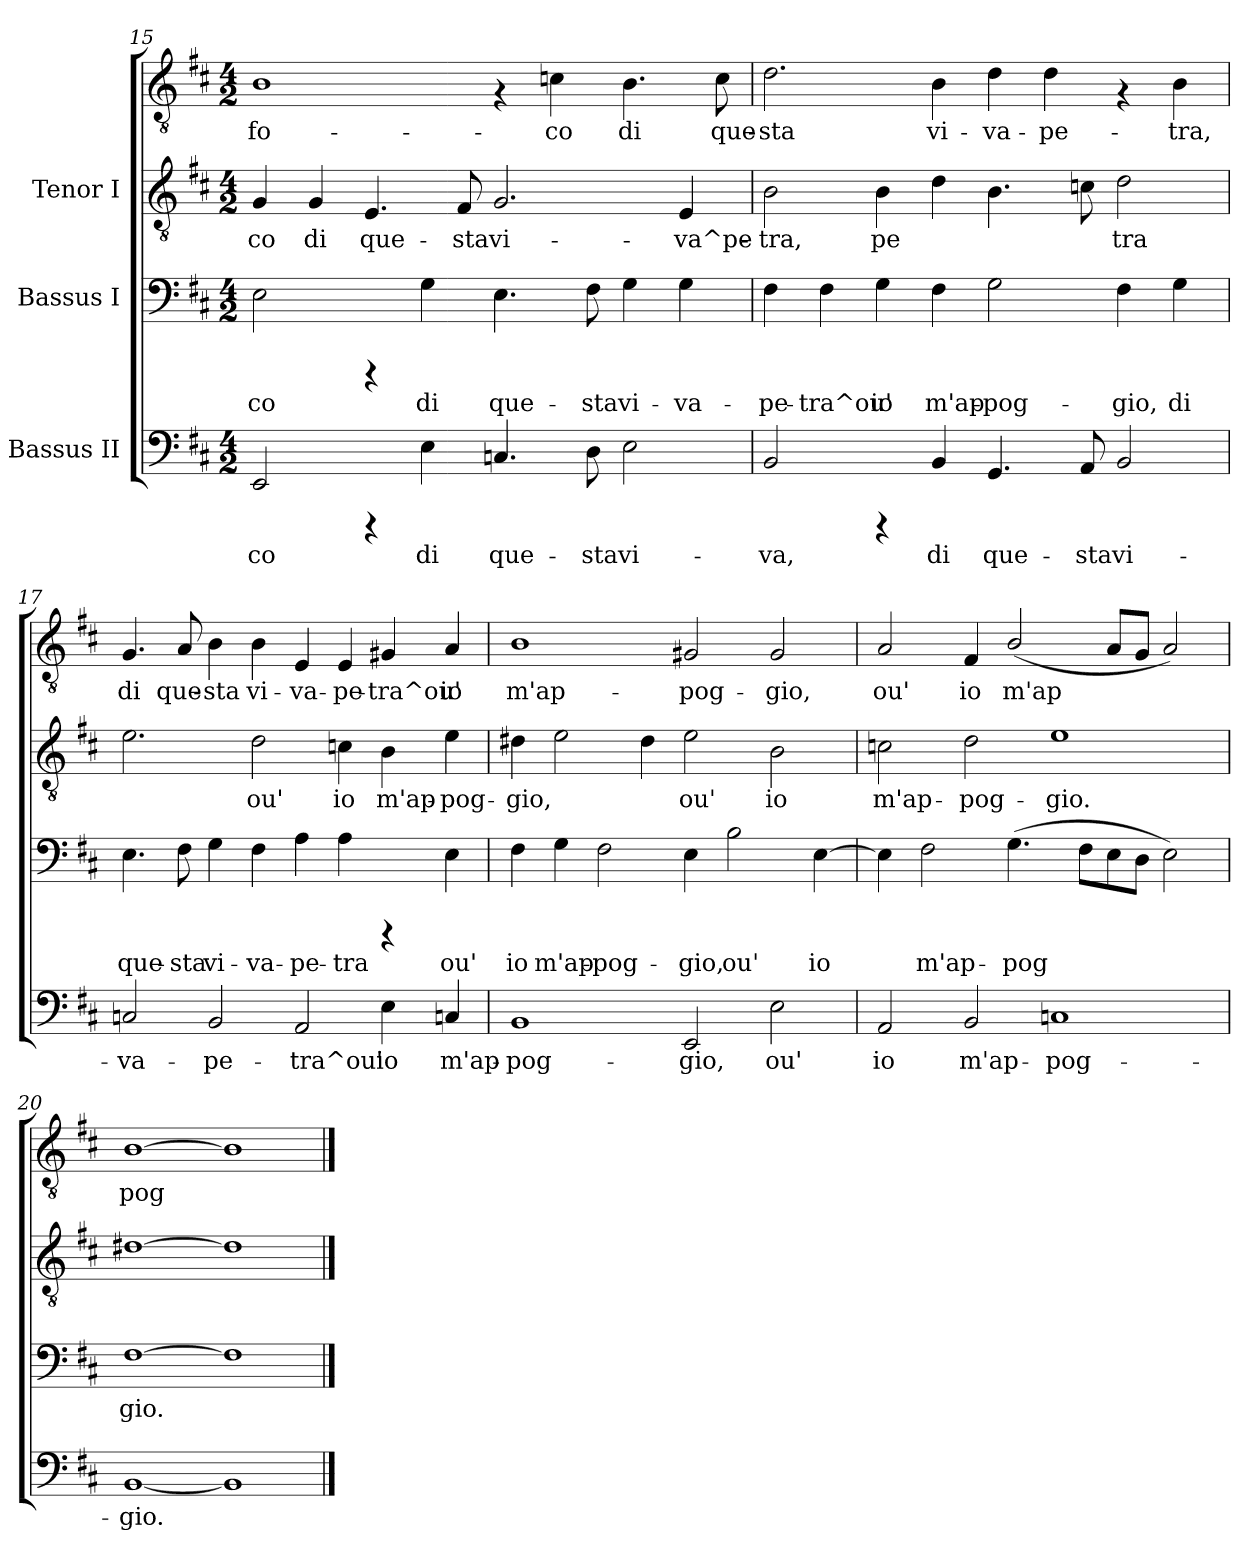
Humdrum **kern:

**kern	**text	**kern	**text	**kern	**text	**kern	**text
*part3	*part3	*part2	*part2	*part1	*part1	*part1	*part1
*staff4	*staff4	*staff3	*staff3	*staff2	*staff2	*staff1	*staff1
*I"Bassus II	*	*I"Bassus I	*	*I"Tenor I	*	*	*
!!LO:PB:g=z
*clefF4	*	*clefF4	*	*clefGv2	*	*clefGv2	*
*k[f#c#]	*	*k[f#c#]	*	*k[f#c#]	*	*k[f#c#]	*
*D:	*	*D:	*	*D:	*	*D:	*
*M4/2	*	*M4/2	*	*M4/2	*	*M4/2	*
=15	=15	=15	=15	=15	=15	=15	=15
!	!LO:LY:b:cj	!	!LO:LY:b:cj	!	!LO:LY:b:cj	!	!LO:LY:b:cj
2EE/	-co	2E\	-co	4G/	-co	1B	-fo-
!	!	!	!	!	!LO:LY:b:cj	!	!
.	.	.	.	4G/	di	.	.
!	!	!	!	!	!LO:LY:b:cj	!	!
4rCCC	.	4rCCC	.	4.E/	que-	.	.
!	!LO:LY:b:cj	!	!LO:LY:b:cj	!	!	!	!
4E\	di	4G\	di	.	.	.	.
!	!	!	!	!	!LO:LY:b:cj	!	!
.	.	.	.	8F#/	-sta	.	.
!	!LO:LY:b:cj	!	!LO:LY:b:cj	!	!LO:LY:b:cj	!	!
4.Cn/	que-	4.E\	que-	2.G/	vi-	4rF	.
!	!	!	!	!	!	!	!LO:LY:b:cj
.	.	.	.	.	.	4cn\	-co
!	!LO:LY:b:cj	!	!LO:LY:b:cj	!	!	!	!
8D\	-sta	8F#\	-sta	.	.	.	.
!	!LO:LY:b:cj	!	!LO:LY:b:cj	!	!	!	!LO:LY:b:cj
2E\	vi-	4G\	vi-	.	.	4.B\	di
!	!	!	!LO:LY:b:cj	!	!LO:LY:b:cj	!	!
.	.	4G\	-va-	4E/	-va^pe-	.	.
!	!	!	!	!	!	!	!LO:LY:b:cj
.	.	.	.	.	.	8c\	que-
=16	=16	=16	=16	=16	=16	=16	=16
!	!LO:LY:b:cj	!	!LO:LY:b:cj	!	!LO:LY:b:cj	!	!LO:LY:b:cj
2BB/	-va,	4F#\	-pe-	2B\	tra,	2.d\	-sta
!	!	!	!LO:LY:b:cj	!	!	!	!
.	.	4F#\	-tra^ou'	.	.	.	.
!	!	!	!LO:LY:b:cj	!	!LO:LY:b:cj	!	!
4rCCC	.	4G\	io	4B\	pe-	.	.
!	!LO:LY:b:cj	!	!LO:LY:b:cj	!	!LO:LY:b:cj	!	!LO:LY:b:cj
4BB/	di	4F#\	m'ap-	4d\	-	4B\	vi-
!	!LO:LY:b:cj	!	!LO:LY:b:cj	!	!LO:LY:b:cj	!	!LO:LY:b:cj
4.GG/	que-	2G\	-pog-	4.B\	.	4d\	-va-
!	!	!	!	!	!	!	!LO:LY:b:cj
.	.	.	.	.	.	4d\	-pe-
!	!LO:LY:b:cj	!	!	!	!LO:LY:b:cj	!	!
8AA/	-sta	.	.	8cn\	.	.	.
!	!LO:LY:b:cj	!	!LO:LY:b:cj	!	!LO:LY:b:cj	!	!
2BB/	vi-	4F#\	-gio,	2d\	tra	4rF	.
!	!	!	!LO:LY:b:cj	!	!	!	!LO:LY:b:cj
.	.	4G\	di	.	.	4B\	-tra,
!!LO:LB:g=z
=17	=17	=17	=17	=17	=17	=17	=17
!	!LO:LY:b:cj	!	!LO:LY:b:cj	!	!LO:LY:b:cj	!	!LO:LY:b:cj
2Cn/	-va-	4.E\	que-	2.e\	.	4.G/	di
!	!	!	!LO:LY:b:cj	!	!	!	!LO:LY:b:cj
.	.	8F#\	-sta	.	.	8A/	que-
!	!LO:LY:b:cj	!	!LO:LY:b:cj	!	!	!	!LO:LY:b:cj
2BB/	-pe-	4G\	vi-	.	.	4B\	-sta
!	!	!	!LO:LY:b:cj	!	!LO:LY:b:cj	!	!LO:LY:b:cj
.	.	4F#\	-va-	2d\	ou'	4B\	vi-
!	!LO:LY:b:cj	!	!LO:LY:b:cj	!	!	!	!LO:LY:b:cj
2AA/	-tra^ou'	4A\	-pe-	.	.	4E/	-va-
!	!	!	!LO:LY:b:cj	!	!LO:LY:b:cj	!	!LO:LY:b:cj
.	.	4A\	-tra	4cn\	io	4E/	-pe-
!	!LO:LY:b:cj	!	!	!	!LO:LY:b:cj	!	!LO:LY:b:cj
4E\	io	4rCCC	.	4B\	m'ap-	4G#X/	-tra^ou'
!	!LO:LY:b:cj	!	!LO:LY:b:cj	!	!LO:LY:b:cj	!	!LO:LY:b:cj
4Cn/	m'ap-	4E\	ou'	4e\	-pog-	4A/	io
=18	=18	=18	=18	=18	=18	=18	=18
!	!LO:LY:b:cj	!	!LO:LY:b:cj	!	!LO:LY:b:cj	!	!LO:LY:b:cj
1BB	-pog-	4F#\	io	4d#X\	gio,	1B	-m'ap-
!	!	!	!LO:LY:b:cj	!	!LO:LY:b:cj	!	!
.	.	4G\	m'ap-	2e\	.	.	.
!	!	!	!LO:LY:b:cj	!	!	!	!
.	.	2F#\	-pog-	.	.	.	.
!	!	!	!	!	!LO:LY:b:cj	!	!
.	.	.	.	4d#\	.	.	.
!	!LO:LY:b:cj	!	!LO:LY:b:cj	!	!LO:LY:b:cj	!	!LO:LY:b:cj
2EE/	-gio,	4E\	-gio,	2e\	ou'	2G#X/	-pog-
!	!	!	!LO:LY:b:cj	!	!	!	!
.	.	2B\	ou'	.	.	.	.
!	!LO:LY:b:cj	!	!	!	!LO:LY:b:cj	!	!LO:LY:b:cj
2E\	ou'	.	.	2B\	io	2G#/	-gio,
!	!	!	!LO:LY:b:cj	!	!	!	!
.	.	[>4E\	io	.	.	.	.
!!LO:LB:g=z
=19	=19	=19	=19	=19	=19	=19	=19
!	!LO:LY:b:cj	!	!LO:LY:b:cj	!	!LO:LY:b:cj	!	!LO:LY:b:cj
2AA/	io	4E\]	.	2cn\	-m'ap-	2A/	ou'
!	!	!	!LO:LY:b:cj	!	!	!	!
.	.	2F#\	m'ap-	.	.	.	.
!	!LO:LY:b:cj	!	!	!	!LO:LY:b:cj	!	!LO:LY:b:cj
2BB/	m'ap-	.	.	2d\	-pog-	4F#/	io
!	!	!	!LO:LY:b:cj	!	!	!	!LO:LY:b:cj
.	.	(>4.G\	-pog-	.	.	(<2B/	m'ap-
!	!LO:LY:b:cj	!	!	!	!LO:LY:b:cj	!	!
1Cn	-pog-	.	.	1e	-gio.	.	.
!	!	!	!LO:LY:b:cj	!	!	!	!
.	.	8F#\L	--	.	.	.	.
!	!	!	!LO:LY:b:cj	!	!	!	!LO:LY:b:cj
.	.	8E\	--	.	.	8A/L	--
!	!	!	!LO:LY:b:cj	!	!	!	!LO:LY:b:cj
.	.	8D\J	--	.	.	8G/J	--
!	!	!	!LO:LY:b:cj	!	!	!	!LO:LY:b:cj
.	.	2E\)	--	.	.	2A/)	--
=20	=20	=20	=20	=20	=20	=20	=20
!	!LO:LY:b:cj	!	!LO:LY:b:cj	!	!	!	!LO:LY:b:cj
[<1BB	-gio.	[>1F#	-gio.	[>1d#X	.	[>1B	pog
!	!LO:LY:b:cj	!	!LO:LY:b:cj	!	!	!	!LO:LY:b:cj
1BB]	.	1F#]	.	1d#]	.	1B]	.
==	==	==	==	==	==	==	==
*-	*-	*-	*-	*-	*-	*-	*-
